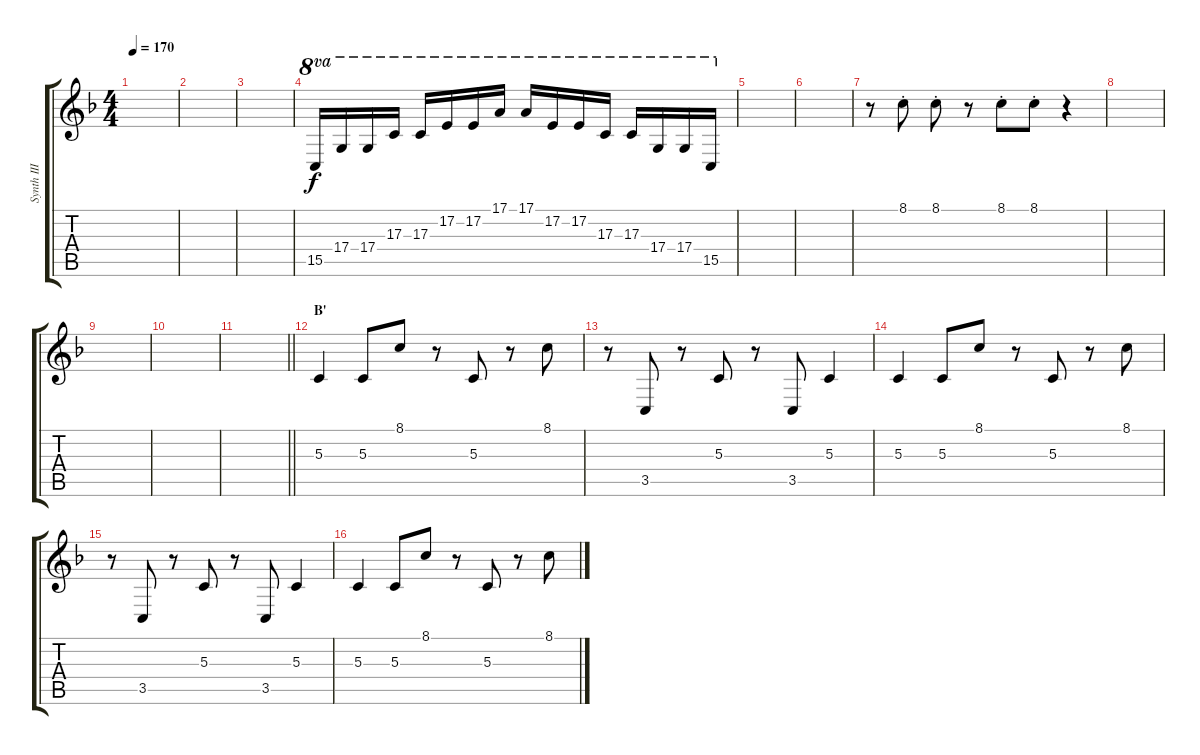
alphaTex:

\track ("Synth III (Kotobuki Tsumugi)" "Synth III ") {instrument pad1newage}
\staff {score tabs}
\tuning (E4 B3 G3 D3 A2 E2) {hide}
\ts (4 4)
\tempo 170
\clef g2
\ks f
|
|
|
15.5.16{ot 8va} 17.4.16{ot 8va} 17.4.16{ot 8va} 17.3.16{ot 8va} 17.3.16{ot 8va} 17.2.16{ot 8va} 17.2.16{ot 8va} 17.1.16{ot 8va} 17.1.16{ot 8va} 17.2.16{ot 8va} 17.2.16{ot 8va} 17.3.16{ot 8va} 17.3.16{ot 8va} 17.4.16{ot 8va} 17.4.16{ot 8va} 15.5.16{ot 8va} |
|
|
r.8 8.1{st}.8 8.1{st}.8 r.8 8.1{st}.8 8.1{st}.8 r.4 |
|
|
|
\barLineRight lightlight
|
\section ("" "B'")
5.3.4 5.3.8 8.1.8 r.8 5.3.8 r.8 8.1.8 |
r.8 3.5.8 r.8 5.3.8 r.8 3.5.8 5.3.4 |
5.3.4 5.3.8 8.1.8 r.8 5.3.8 r.8 8.1.8 |
r.8 3.5.8 r.8 5.3.8 r.8 3.5.8 5.3.4 |
5.3.4 5.3.8 8.1.8 r.8 5.3.8 r.8 8.1.8
